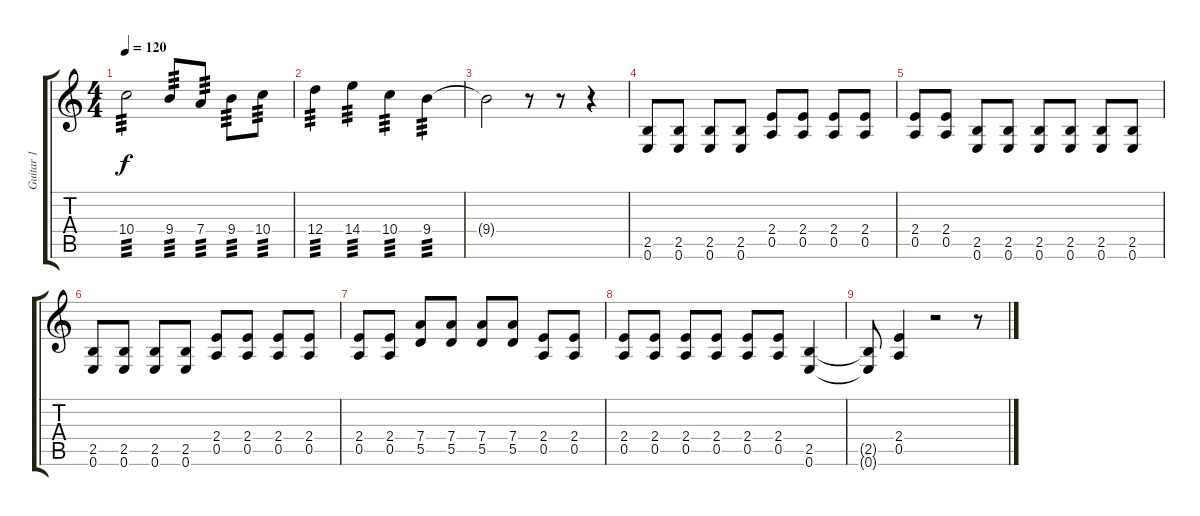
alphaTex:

\track ("Guitar 1" "Guitar 1") {instrument distortionguitar}
\staff {score tabs}
\tuning (E4 B3 G3 D3 A2 E2) {hide}
\ts (4 4)
\tempo 120
\clef g2
\ks c
10.4.2{tp 3 dy f} 9.4.8{tp 3} 7.4.8{tp 3} 9.4.8{tp 3} 10.4.8{tp 3} |
12.4.4{tp 3} 14.4.4{tp 3} 10.4.4{tp 3} 9.4.4{tp 3} |
9.4{t}.2 r.8 r.8 r.4 |
(2.5 0.6).8 (2.5 0.6).8 (2.5 0.6).8 (2.5 0.6).8 (2.4 0.5).8 (2.4 0.5).8 (2.4 0.5).8 (2.4 0.5).8 |
(2.4 0.5).8 (2.4 0.5).8 (2.5 0.6).8 (2.5 0.6).8 (2.5 0.6).8 (2.5 0.6).8 (2.5 0.6).8 (2.5 0.6).8 |
(2.5 0.6).8 (2.5 0.6).8 (2.5 0.6).8 (2.5 0.6).8 (2.4 0.5).8 (2.4 0.5).8 (2.4 0.5).8 (2.4 0.5).8 |
(2.4 0.5).8 (2.4 0.5).8 (7.4 5.5).8 (7.4 5.5).8 (7.4 5.5).8 (7.4 5.5).8 (2.4 0.5).8 (2.4 0.5).8 |
(2.4 0.5).8 (2.4 0.5).8 (2.4 0.5).8 (2.4 0.5).8 (2.4 0.5).8 (2.4 0.5).8 (2.5 0.6).4 |
(2.5{t} 0.6{t}).8 (2.4 0.5).4 r.2 r.8
